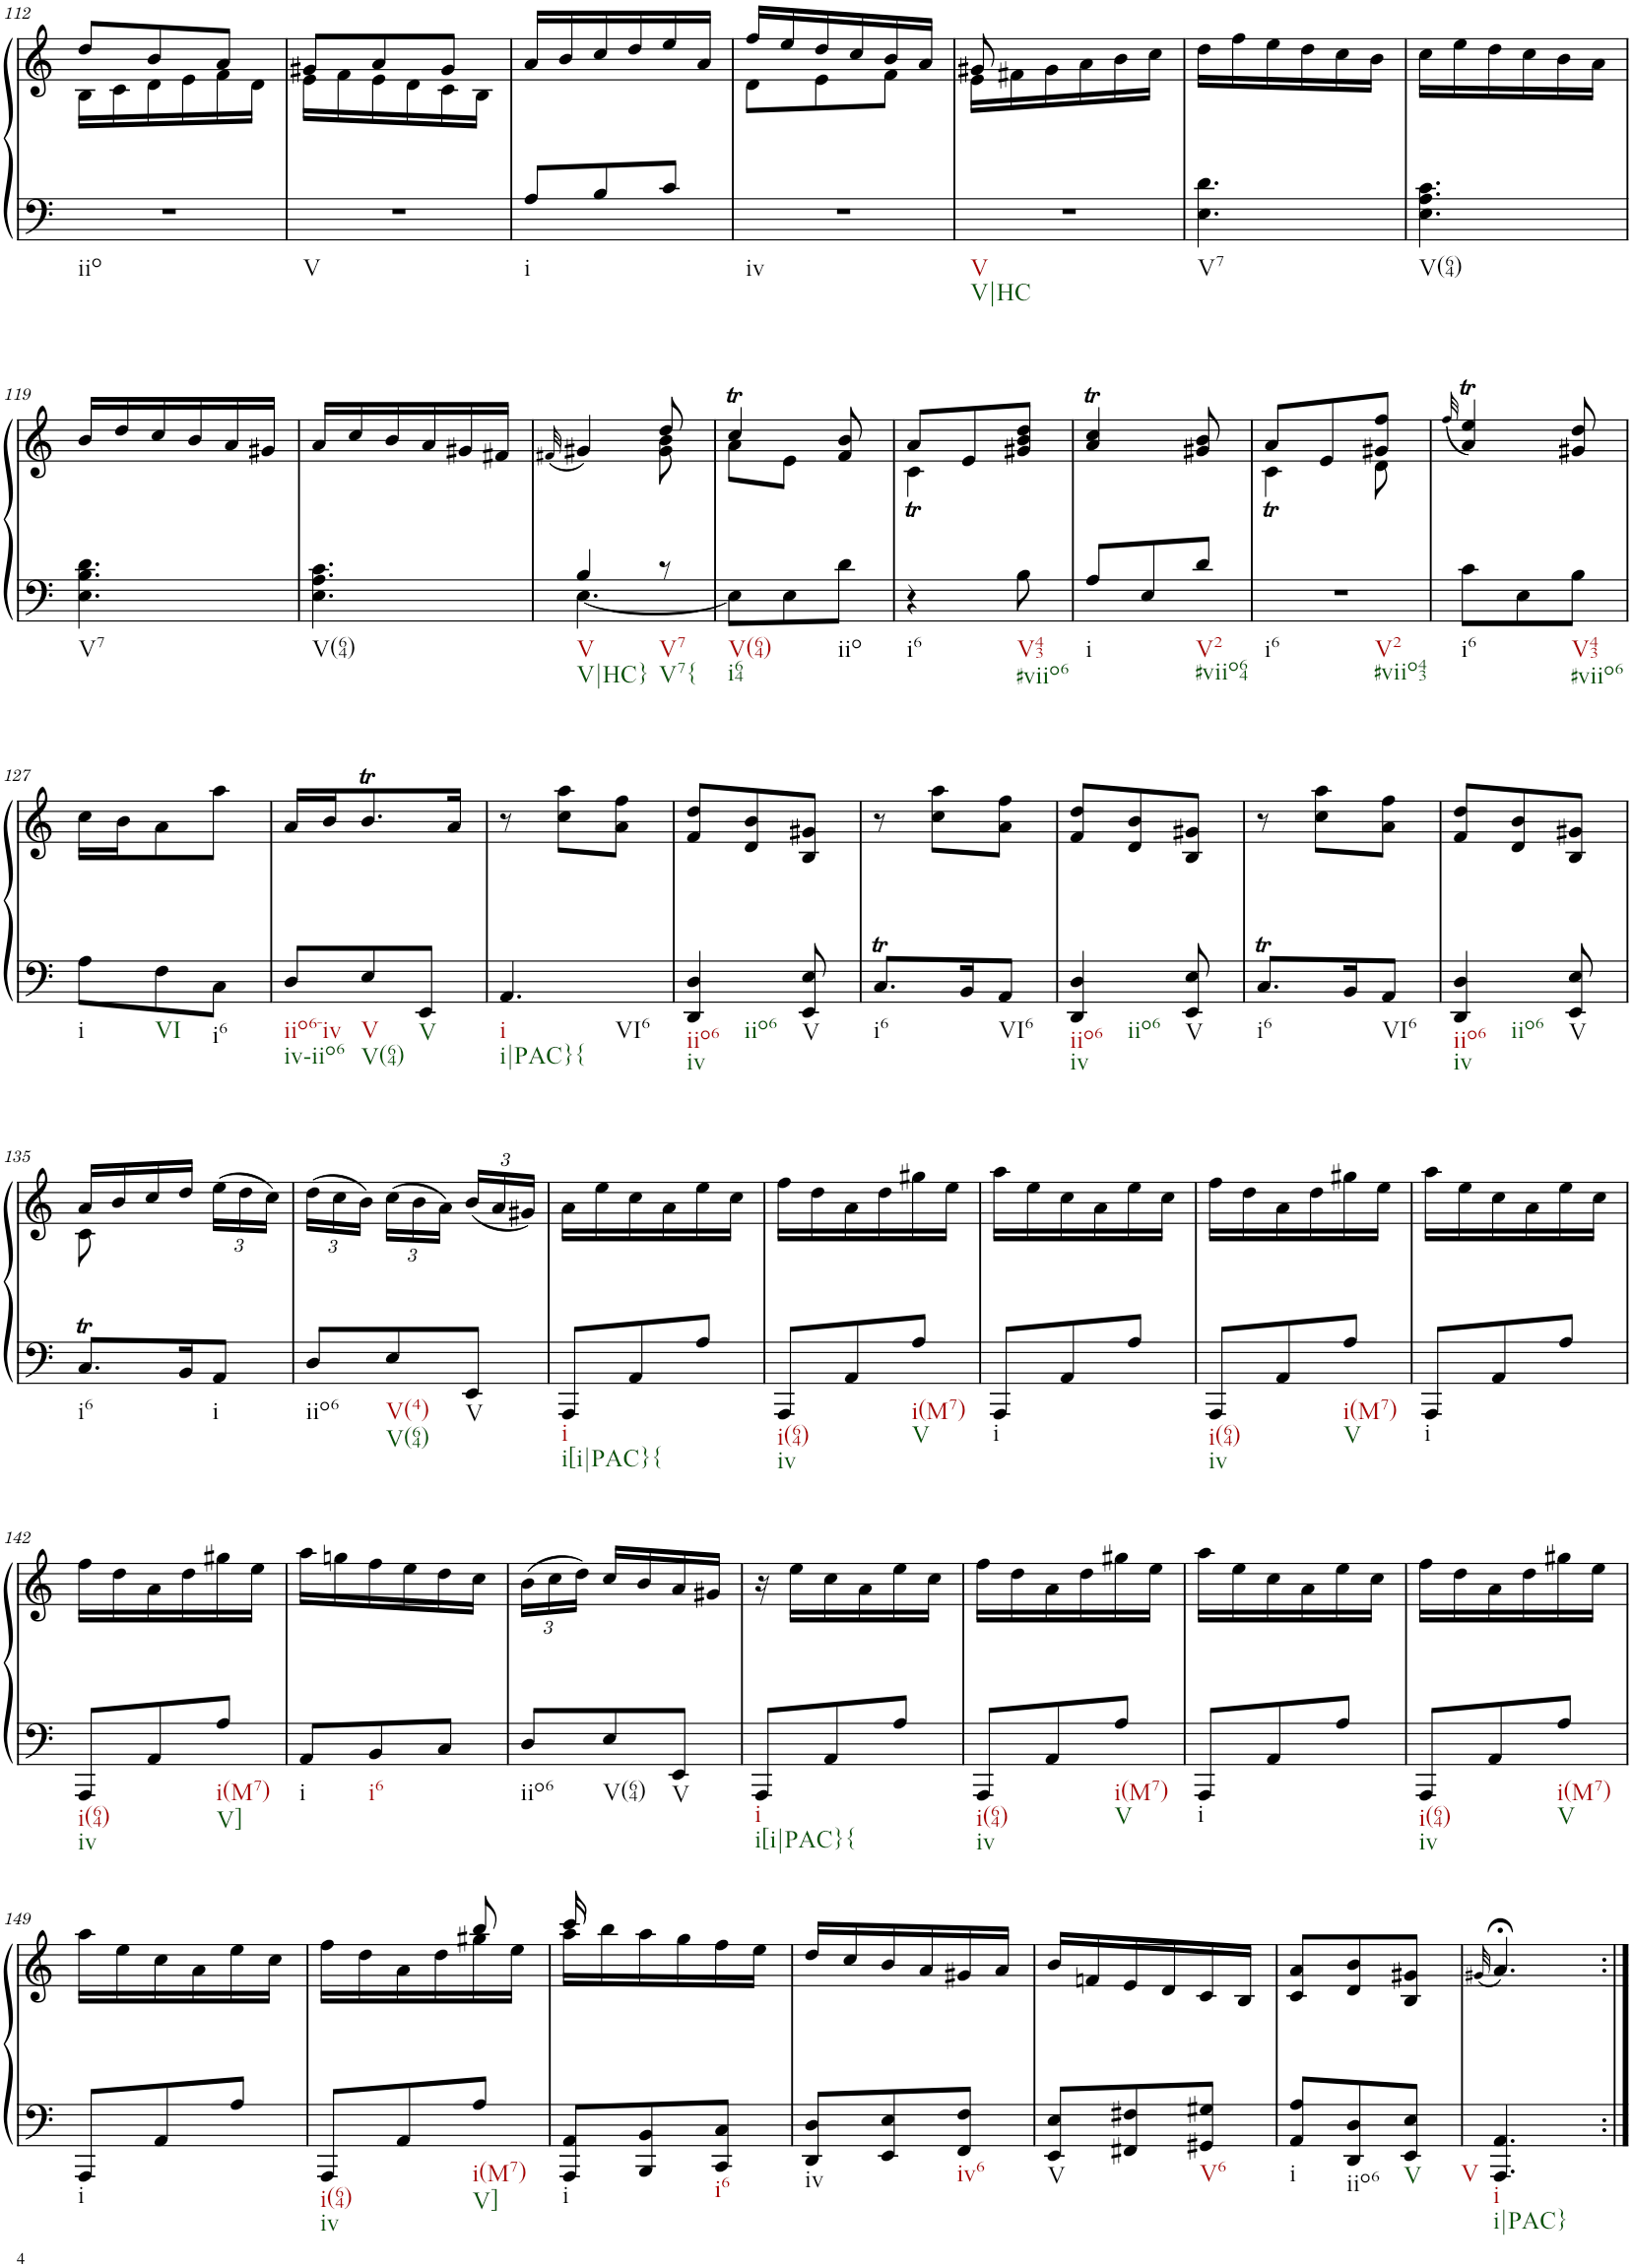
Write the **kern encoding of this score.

**kern	**kern
*part1	*part1
*staff2	*staff1
*I"Piano	*
*I'Pno.	*
!!LO:PB:g=z
*clefF4	*clefG2
*k[]	*k[]
*M3/8	*M3/8
=112	=112
*	*^
!LO:TX:b:t=iio	!	!
4.r	8dd/L	16B\LL
.	.	16c\
.	8b/	16d\
.	.	16e\
.	8a/J	16f\
.	.	16d\JJ
=113	=113	=113
!LO:TX:b:t=V	!	!
4.r	8g#X/L	16e\LL
.	.	16f\
.	8a/	16e\
.	.	16d\
.	8g#/J	16c\
.	.	16B\JJ
=114	=114	=114
!LO:TX:b:t=i	!	!
*	*v	*v
8A/L	16a/LL
.	16b/
8B/	16cc/
.	16dd/
8c/J	16ee/
.	16a/JJ
=115	=115
*	*^
!LO:TX:b:t=iv	!	!
4.r	16ff/LL	8d\L
.	16ee/	.
.	16dd/	8e\
.	16cc/	.
.	16b/	8f\J
.	16a/JJ	.
=116	=116	=116
!LO:TX:b:t=V	!	!
!LO:TX:b:t=V|HC	!	!
4.r	8g#X/	16e\LL
.	.	16f#X\
.	4ryy	16g#\
.	.	16a\
.	.	16b\
.	.	16cc\JJ
=117	=117	=117
!LO:TX:b:t=V7	!	!
*	*v	*v
4.E\ 4.d\	16dd\LL
.	16ff\
.	16ee\
.	16dd\
.	16cc\
.	16b\JJ
=118	=118
!LO:TX:b:t=V(64)	!
4.E\ 4.A\ 4.c\	16cc\LL
.	16ee\
.	16dd\
.	16cc\
.	16b\
.	16a\JJ
!!LO:LB:g=z
=119	=119
!LO:TX:b:t=V7	!
4.E\ 4.B\ 4.d\	16b/LL
.	16dd/
.	16cc/
.	16b/
.	16a/
.	16g#X/JJ
=120	=120
!LO:TX:b:t=V(64)	!
4.E\ 4.A\ 4.c\	16a/LL
.	16cc/
.	16b/
.	16a/
.	16g#X/
.	16f#X/JJ
=121	=121
.	(32qf#X/
*^	*^
!LO:TX:b:t=V	!	!	!
!LO:TX:b:t=V|HC}	!	!	!
4B/	[4.E\	4g#X/)	4ryy
!LO:TX:b:t=V7	!	!	!
!LO:TX:b:t=V7{	!	!	!
8r	.	8dd/	8g#\ 8b\
*v	*v	*	*
=122	=122	=122
!LO:TX:b:t=V(64)	!	!
!LO:TX:b:t=i64	!	!
8E\L]	4ccT/	8a\L
8E\	.	8e\J
!LO:TX:b:t=iio	!	!
8d\J	8f/ 8b/	8ryy
=123	=123	=123
!LO:TX:b:t=i6	!	!
4r	8a/L	4cT\
.	8e/	.
!LO:TX:b:t=V43	!	!
!LO:TX:b:t=#viio6	!	!
8B\	8g#X/ 8b/ 8dd/J	8ryy
=124	=124	=124
!LO:TX:b:t=i	!	!
*	*v	*v
8A/L	4a/T 4cc/T
8E/	.
!LO:TX:b:t=V2	!
!LO:TX:b:t=#viio64	!
8d/J	8g#X/ 8b/
=125	=125
*	*^
!LO:TX:b:t=i6	!	!
!LO:TX:b:t=V2	!	!
!LO:TX:b:t=#viio43	!	!
4.r	8a/L	4cT\
.	8e/	.
.	8g#X/ 8ff/J	8d\
*	*v	*v
=126	=126
.	(32qff/
!LO:TX:b:t=i6	!
8c\L	4a/T 4ee/T)
8E\	.
!LO:TX:b:t=V43	!
!LO:TX:b:t=#viio6	!
8B\J	8g#X/ 8dd/
!!LO:LB:g=z
=127	=127
!LO:TX:b:t=i	!
8A\L	16cc\LL
.	16b\J
!LO:TX:b:t=VI	!
8F\	8a\
!LO:TX:b:t=i6	!
8C\J	8aa\J
=128	=128
!LO:TX:b:t=iio6-iv	!
!LO:TX:b:t=iv-iio6	!
8D/L	16a/LL
.	16b/J
!LO:TX:b:t=V	!
!LO:TX:b:t=V(64)	!
8E/	8.bt/
!LO:TX:b:t=V	!
8EE/J	.
.	16a/Jk
=129	=129
!LO:TX:b:t=i	!
!LO:TX:b:t=i|PAC}{	!
!LO:TX:b:t=VI6	!
4.AA/	8r
.	8cc\ 8aa\L
.	8a\ 8ff\J
=130	=130
!LO:TX:b:t=iio6	!
!LO:TX:b:t=iv	!
!LO:TX:b:t=iio6	!
4DD/ 4D/	8f/ 8dd/L
.	8d/ 8b/
!LO:TX:b:t=V	!
8EE/ 8E/	8B/ 8g#X/J
=131	=131
!LO:TX:b:t=i6	!
8.CT/L	8r
.	8cc\ 8aa\L
16BB/K	.
!LO:TX:b:t=VI6	!
8AA/J	8a\ 8ff\J
=132	=132
!LO:TX:b:t=iio6	!
!LO:TX:b:t=iv	!
!LO:TX:b:t=iio6	!
4DD/ 4D/	8f/ 8dd/L
.	8d/ 8b/
!LO:TX:b:t=V	!
8EE/ 8E/	8B/ 8g#X/J
=133	=133
!LO:TX:b:t=i6	!
8.CT/L	8r
.	8cc\ 8aa\L
16BB/K	.
!LO:TX:b:t=VI6	!
8AA/J	8a\ 8ff\J
=134	=134
!LO:TX:b:t=iio6	!
!LO:TX:b:t=iv	!
!LO:TX:b:t=iio6	!
4DD/ 4D/	8f/ 8dd/L
.	8d/ 8b/
!LO:TX:b:t=V	!
8EE/ 8E/	8B/ 8g#X/J
!!LO:LB:g=z
=135	=135
*	*^
!LO:TX:b:t=i6	!	!
8.CT/L	16a/LL	8c\
.	16b/	.
.	16cc/	4ryy
16BB/K	16dd/JJ	.
*	*Xbrackettup	*
!LO:TX:b:t=i	!	!
8AA/J	(24ee\LL	.
.	24dd\	.
.	24cc\JJ)	.
*	*v	*v
=136	=136
!LO:TX:b:t=iio6	!
8D/L	(24dd\LL
.	24cc\
.	24b\JJ)
!LO:TX:b:t=V(4)	!
!LO:TX:b:t=V(64)	!
8E/	(24cc\LL
.	24b\
.	24a\JJ)
!LO:TX:b:t=V	!
8EE/J	(24b/LL
.	24a/
.	24g#X/JJ)
=137	=137
!LO:TX:b:t=i	!
!LO:TX:b:t=i[i|PAC}{	!
8AAA/L	16a\LL
.	16ee\
8AA/	16cc\
.	16a\
8A/J	16ee\
.	16cc\JJ
=138	=138
!LO:TX:b:t=i(64)	!
!LO:TX:b:t=iv	!
8AAA/L	16ff\LL
.	16dd\
8AA/	16a\
.	16dd\
!LO:TX:b:t=i(M7)	!
!LO:TX:b:t=V	!
8A/J	16gg#X\
.	16ee\JJ
=139	=139
!LO:TX:b:t=i	!
8AAA/L	16aa\LL
.	16ee\
8AA/	16cc\
.	16a\
8A/J	16ee\
.	16cc\JJ
=140	=140
!LO:TX:b:t=i(64)	!
!LO:TX:b:t=iv	!
8AAA/L	16ff\LL
.	16dd\
8AA/	16a\
.	16dd\
!LO:TX:b:t=i(M7)	!
!LO:TX:b:t=V	!
8A/J	16gg#X\
.	16ee\JJ
=141	=141
!LO:TX:b:t=i	!
8AAA/L	16aa\LL
.	16ee\
8AA/	16cc\
.	16a\
8A/J	16ee\
.	16cc\JJ
!!LO:LB:g=z
=142	=142
!LO:TX:b:t=i(64)	!
!LO:TX:b:t=iv	!
8AAA/L	16ff\LL
.	16dd\
8AA/	16a\
.	16dd\
!LO:TX:b:t=i(M7)	!
!LO:TX:b:t=V]	!
8A/J	16gg#X\
.	16ee\JJ
=143	=143
!LO:TX:b:t=i	!
8AA/L	16aa\LL
.	16ggn\
!LO:TX:b:t=i6	!
8BB/	16ff\
.	16ee\
8C/J	16dd\
.	16cc\JJ
=144	=144
!LO:TX:b:t=iio6	!
8D/L	(24b\LL
.	24cc\
.	24dd\JJ)
!LO:TX:b:t=V(64)	!
8E/	16cc/LL
.	16b/
!LO:TX:b:t=V	!
8EE/J	16a/
.	16g#X/JJ
=145	=145
!LO:TX:b:t=i	!
!LO:TX:b:t=i[i|PAC}{	!
8AAA/L	16r
.	16ee\LL
8AA/	16cc\
.	16a\
8A/J	16ee\
.	16cc\JJ
=146	=146
!LO:TX:b:t=i(64)	!
!LO:TX:b:t=iv	!
8AAA/L	16ff\LL
.	16dd\
8AA/	16a\
.	16dd\
!LO:TX:b:t=i(M7)	!
!LO:TX:b:t=V	!
8A/J	16gg#X\
.	16ee\JJ
=147	=147
!LO:TX:b:t=i	!
8AAA/L	16aa\LL
.	16ee\
8AA/	16cc\
.	16a\
8A/J	16ee\
.	16cc\JJ
=148	=148
!LO:TX:b:t=i(64)	!
!LO:TX:b:t=iv	!
8AAA/L	16ff\LL
.	16dd\
8AA/	16a\
.	16dd\
!LO:TX:b:t=i(M7)	!
!LO:TX:b:t=V	!
8A/J	16gg#X\
.	16ee\JJ
!!LO:LB:g=z
=149	=149
!LO:TX:b:t=i	!
8AAA/L	16aa\LL
.	16ee\
8AA/	16cc\
.	16a\
8A/J	16ee\
.	16cc\JJ
=150	=150
*	*^
!LO:TX:b:t=i(64)	!	!
!LO:TX:b:t=iv	!	!
8AAA/L	4ryy	16ff\LL
.	.	16dd\
8AA/	.	16a\
.	.	16dd\
!LO:TX:b:t=i(M7)	!	!
!LO:TX:b:t=V]	!	!
8A/J	8bb/	16gg#X\
.	.	16ee\JJ
=151	=151	=151
!LO:TX:b:t=i	!	!
8AAA/ 8AA/L	16ccc/	16aa\LL
.	4ryy	16bb\
8BBB/ 8BB/	.	16aa\
.	.	16gg\
!LO:TX:b:t=i6	!	!
8CC/ 8C/J	.	16ff\
.	16ryy	16ee\JJ
=152	=152	=152
!LO:TX:b:t=iv	!	!
*	*v	*v
8DD/ 8D/L	16dd/LL
.	16cc/
8EE/ 8E/	16b/
.	16a/
!LO:TX:b:t=iv6	!
8FF/ 8F/J	16g#X/
.	16a/JJ
=153	=153
!LO:TX:b:t=V	!
8EE/ 8E/L	16b/LL
.	16fn/
8FF#X/ 8F#X/	16e/
.	16d/
!LO:TX:b:t=V6	!
8GG#X/ 8G#X/J	16c/
.	16B/JJ
=154	=154
!LO:TX:b:t=i	!
8AA/ 8A/L	8c/ 8a/L
!LO:TX:b:t=iio6	!
8DD/ 8D/	8d/ 8b/
!LO:TX:b:t=V	!
!LO:TX:b:t=V	!
8EE/ 8E/J	8B/ 8g#X/J
=155	=155
.	(32qg#X/
!LO:TX:b:t=i	!
!LO:TX:b:t=i|PAC}	!
4.AAA/ 4.AA/	4.a;</)
=:|!	=:|!
*-	*-
